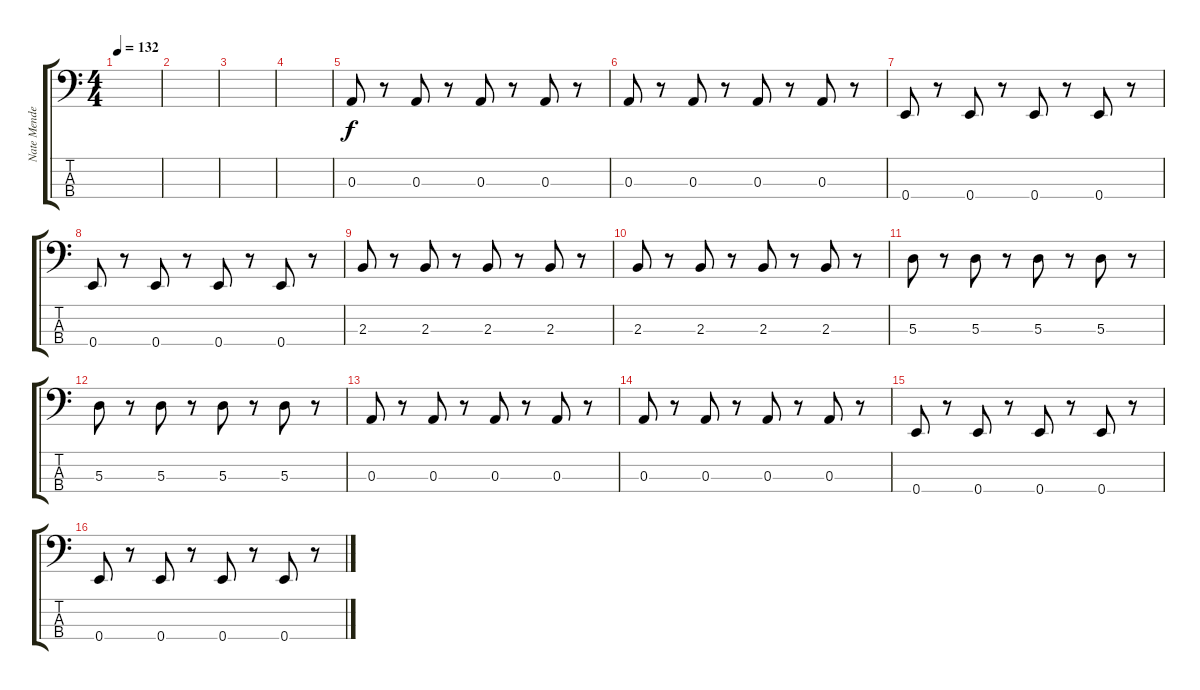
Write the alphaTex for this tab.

\track ("Nate Mendel (Bass)" "Nate Mende") {instrument electricbassfinger}
\staff {score tabs}
\tuning (G2 D2 A1 E1) {hide}
\ts (4 4)
\tempo 132
\clef f4
\ks c
|
|
|
|
0.3.8 r.8 0.3.8 r.8 0.3.8 r.8 0.3.8 r.8 |
0.3.8 r.8 0.3.8 r.8 0.3.8 r.8 0.3.8 r.8 |
0.4.8 r.8 0.4.8 r.8 0.4.8 r.8 0.4.8 r.8 |
0.4.8 r.8 0.4.8 r.8 0.4.8 r.8 0.4.8 r.8 |
2.3.8 r.8 2.3.8 r.8 2.3.8 r.8 2.3.8 r.8 |
2.3.8 r.8 2.3.8 r.8 2.3.8 r.8 2.3.8 r.8 |
5.3.8 r.8 5.3.8 r.8 5.3.8 r.8 5.3.8 r.8 |
5.3.8 r.8 5.3.8 r.8 5.3.8 r.8 5.3.8 r.8 |
0.3.8 r.8 0.3.8 r.8 0.3.8 r.8 0.3.8 r.8 |
0.3.8 r.8 0.3.8 r.8 0.3.8 r.8 0.3.8 r.8 |
0.4.8 r.8 0.4.8 r.8 0.4.8 r.8 0.4.8 r.8 |
0.4.8 r.8 0.4.8 r.8 0.4.8 r.8 0.4.8 r.8
